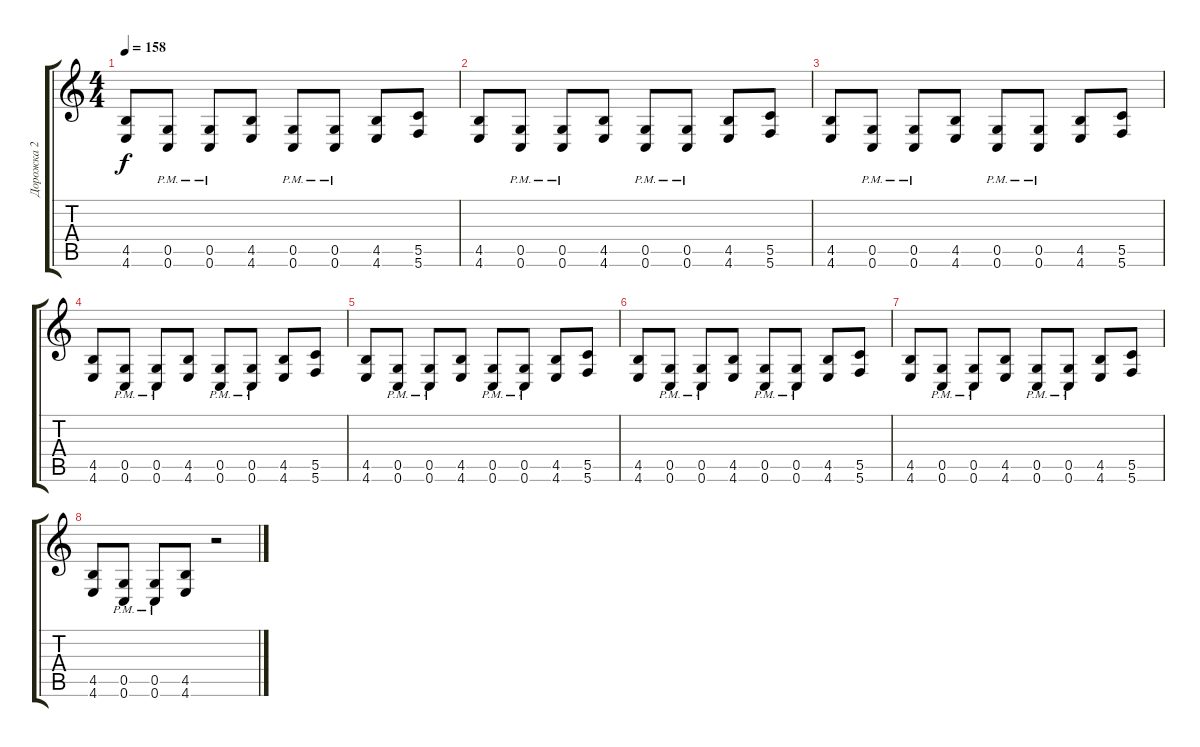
\track ("Дорожка 2" "Дорожка 2") {instrument distortionguitar}
\staff {score tabs}
\tuning (D4 A3 F3 C3 G2 C2) {hide}
\ts (4 4)
\tempo 158
\clef g2
\ks c
(4.5 4.6).8{dy f} (0.5{pm} 0.6{pm}).8 (0.5{pm} 0.6{pm}).8 (4.5 4.6).8 (0.5{pm} 0.6{pm}).8 (0.5{pm} 0.6{pm}).8 (4.5 4.6).8 (5.5 5.6).8 |
(4.5 4.6).8 (0.5{pm} 0.6{pm}).8 (0.5{pm} 0.6{pm}).8 (4.5 4.6).8 (0.5{pm} 0.6{pm}).8 (0.5{pm} 0.6{pm}).8 (4.5 4.6).8 (5.5 5.6).8 |
(4.5 4.6).8 (0.5{pm} 0.6{pm}).8 (0.5{pm} 0.6{pm}).8 (4.5 4.6).8 (0.5{pm} 0.6{pm}).8 (0.5{pm} 0.6{pm}).8 (4.5 4.6).8 (5.5 5.6).8 |
(4.5 4.6).8 (0.5{pm} 0.6{pm}).8 (0.5{pm} 0.6{pm}).8 (4.5 4.6).8 (0.5{pm} 0.6{pm}).8 (0.5{pm} 0.6{pm}).8 (4.5 4.6).8 (5.5 5.6).8 |
(4.5 4.6).8 (0.5{pm} 0.6{pm}).8 (0.5{pm} 0.6{pm}).8 (4.5 4.6).8 (0.5{pm} 0.6{pm}).8 (0.5{pm} 0.6{pm}).8 (4.5 4.6).8 (5.5 5.6).8 |
(4.5 4.6).8 (0.5{pm} 0.6{pm}).8 (0.5{pm} 0.6{pm}).8 (4.5 4.6).8 (0.5{pm} 0.6{pm}).8 (0.5{pm} 0.6{pm}).8 (4.5 4.6).8 (5.5 5.6).8 |
(4.5 4.6).8 (0.5{pm} 0.6{pm}).8 (0.5{pm} 0.6{pm}).8 (4.5 4.6).8 (0.5{pm} 0.6{pm}).8 (0.5{pm} 0.6{pm}).8 (4.5 4.6).8 (5.5 5.6).8 |
(4.5 4.6).8 (0.5{pm} 0.6{pm}).8 (0.5{pm} 0.6{pm}).8 (4.5 4.6).8 r.2
